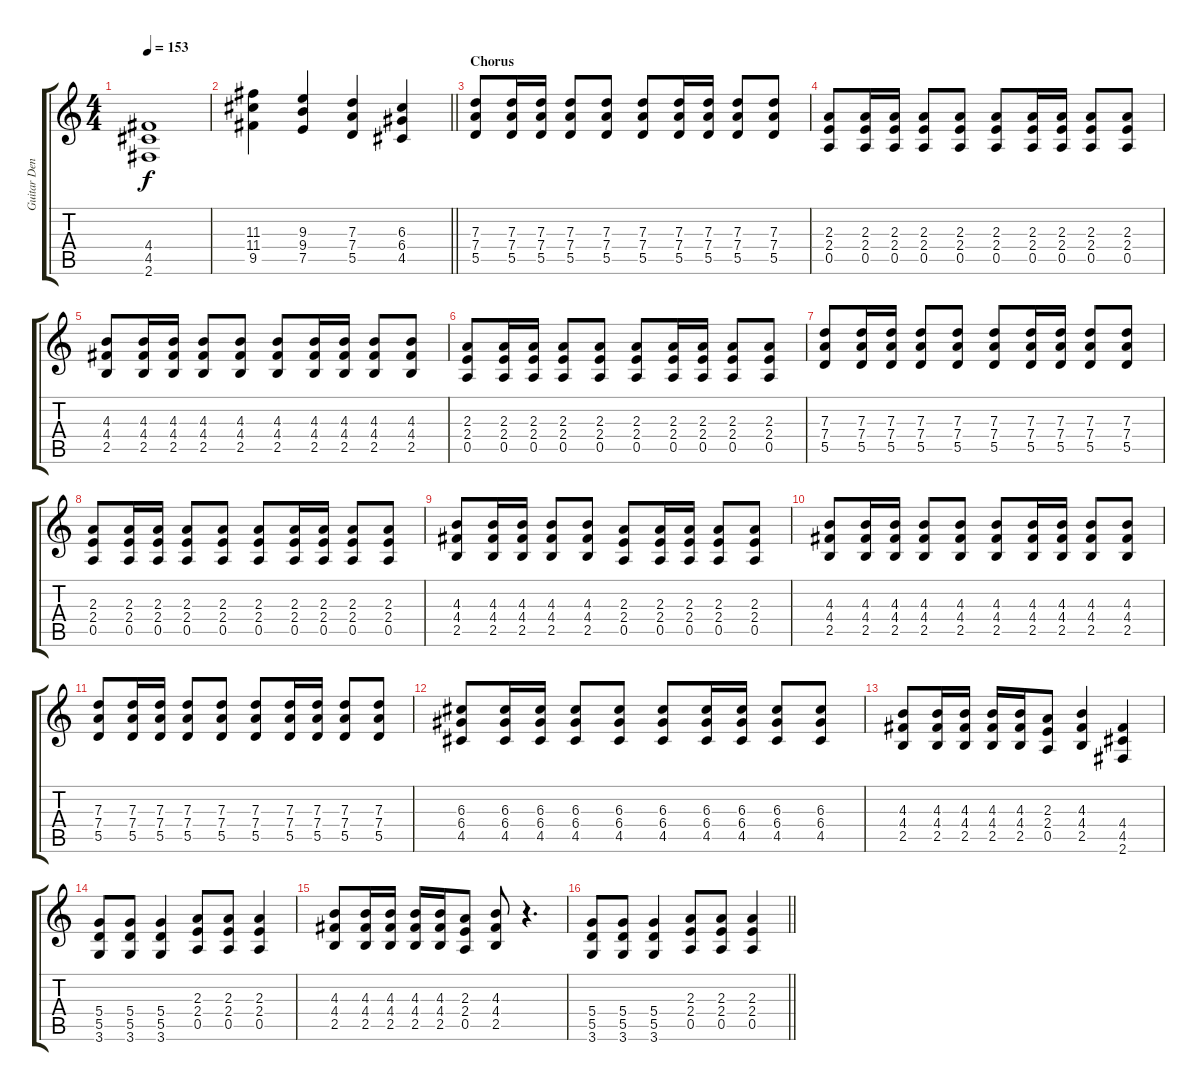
\track ("Guitar Dennis Casey" "Guitar Den") {instrument distortionguitar}
\staff {score tabs}
\tuning (E4 B3 G3 D3 A2 E2) {hide}
\ts (4 4)
\tempo 153
\clef g2
\ks c
(4.4 4.5 2.6).1{dy f} |
\barLineRight lightlight
(11.3 11.4 9.5).4 (9.3 9.4 7.5).4 (7.3 7.4 5.5).4 (6.3 6.4 4.5).4 |
\section ("" "Chorus")
(7.3 7.4 5.5).8 (7.3 7.4 5.5).16 (7.3 7.4 5.5).16 (7.3 7.4 5.5).8 (7.3 7.4 5.5).8 (7.3 7.4 5.5).8 (7.3 7.4 5.5).16 (7.3 7.4 5.5).16 (7.3 7.4 5.5).8 (7.3 7.4 5.5).8 |
(2.3 2.4 0.5).8 (2.3 2.4 0.5).16 (2.3 2.4 0.5).16 (2.3 2.4 0.5).8 (2.3 2.4 0.5).8 (2.3 2.4 0.5).8 (2.3 2.4 0.5).16 (2.3 2.4 0.5).16 (2.3 2.4 0.5).8 (2.3 2.4 0.5).8 |
(4.3 4.4 2.5).8 (4.3 4.4 2.5).16 (4.3 4.4 2.5).16 (4.3 4.4 2.5).8 (4.3 4.4 2.5).8 (4.3 4.4 2.5).8 (4.3 4.4 2.5).16 (4.3 4.4 2.5).16 (4.3 4.4 2.5).8 (4.3 4.4 2.5).8 |
(2.3 2.4 0.5).8 (2.3 2.4 0.5).16 (2.3 2.4 0.5).16 (2.3 2.4 0.5).8 (2.3 2.4 0.5).8 (2.3 2.4 0.5).8 (2.3 2.4 0.5).16 (2.3 2.4 0.5).16 (2.3 2.4 0.5).8 (2.3 2.4 0.5).8 |
(7.3 7.4 5.5).8 (7.3 7.4 5.5).16 (7.3 7.4 5.5).16 (7.3 7.4 5.5).8 (7.3 7.4 5.5).8 (7.3 7.4 5.5).8 (7.3 7.4 5.5).16 (7.3 7.4 5.5).16 (7.3 7.4 5.5).8 (7.3 7.4 5.5).8 |
(2.3 2.4 0.5).8 (2.3 2.4 0.5).16 (2.3 2.4 0.5).16 (2.3 2.4 0.5).8 (2.3 2.4 0.5).8 (2.3 2.4 0.5).8 (2.3 2.4 0.5).16 (2.3 2.4 0.5).16 (2.3 2.4 0.5).8 (2.3 2.4 0.5).8 |
(4.3 4.4 2.5).8 (4.3 4.4 2.5).16 (4.3 4.4 2.5).16 (4.3 4.4 2.5).8 (4.3 4.4 2.5).8 (2.3 2.4 0.5).8 (2.3 2.4 0.5).16 (2.3 2.4 0.5).16 (2.3 2.4 0.5).8 (2.3 2.4 0.5).8 |
(4.3 4.4 2.5).8 (4.3 4.4 2.5).16 (4.3 4.4 2.5).16 (4.3 4.4 2.5).8 (4.3 4.4 2.5).8 (4.3 4.4 2.5).8 (4.3 4.4 2.5).16 (4.3 4.4 2.5).16 (4.3 4.4 2.5).8 (4.3 4.4 2.5).8 |
(7.3 7.4 5.5).8 (7.3 7.4 5.5).16 (7.3 7.4 5.5).16 (7.3 7.4 5.5).8 (7.3 7.4 5.5).8 (7.3 7.4 5.5).8 (7.3 7.4 5.5).16 (7.3 7.4 5.5).16 (7.3 7.4 5.5).8 (7.3 7.4 5.5).8 |
(6.3 6.4 4.5).8 (6.3 6.4 4.5).16 (6.3 6.4 4.5).16 (6.3 6.4 4.5).8 (6.3 6.4 4.5).8 (6.3 6.4 4.5).8 (6.3 6.4 4.5).16 (6.3 6.4 4.5).16 (6.3 6.4 4.5).8 (6.3 6.4 4.5).8 |
(4.3 4.4 2.5).8 (4.3 4.4 2.5).16 (4.3 4.4 2.5).16 (4.3 4.4 2.5).16 (4.3 4.4 2.5).16 (2.3 2.4 0.5).8 (4.3 4.4 2.5).4 (4.4 4.5 2.6).4 |
(5.4 5.5 3.6).8 (5.4 5.5 3.6).8 (5.4 5.5 3.6).4 (2.3 2.4 0.5).8 (2.3 2.4 0.5).8 (2.3 2.4 0.5).4 |
(4.3 4.4 2.5).8 (4.3 4.4 2.5).16 (4.3 4.4 2.5).16 (4.3 4.4 2.5).16 (4.3 4.4 2.5).16 (2.3 2.4 0.5).8 (4.3 4.4 2.5).8 r.4{d} |
\barLineRight lightlight
(5.4 5.5 3.6).8 (5.4 5.5 3.6).8 (5.4 5.5 3.6).4 (2.3 2.4 0.5).8 (2.3 2.4 0.5).8 (2.3 2.4 0.5).4
